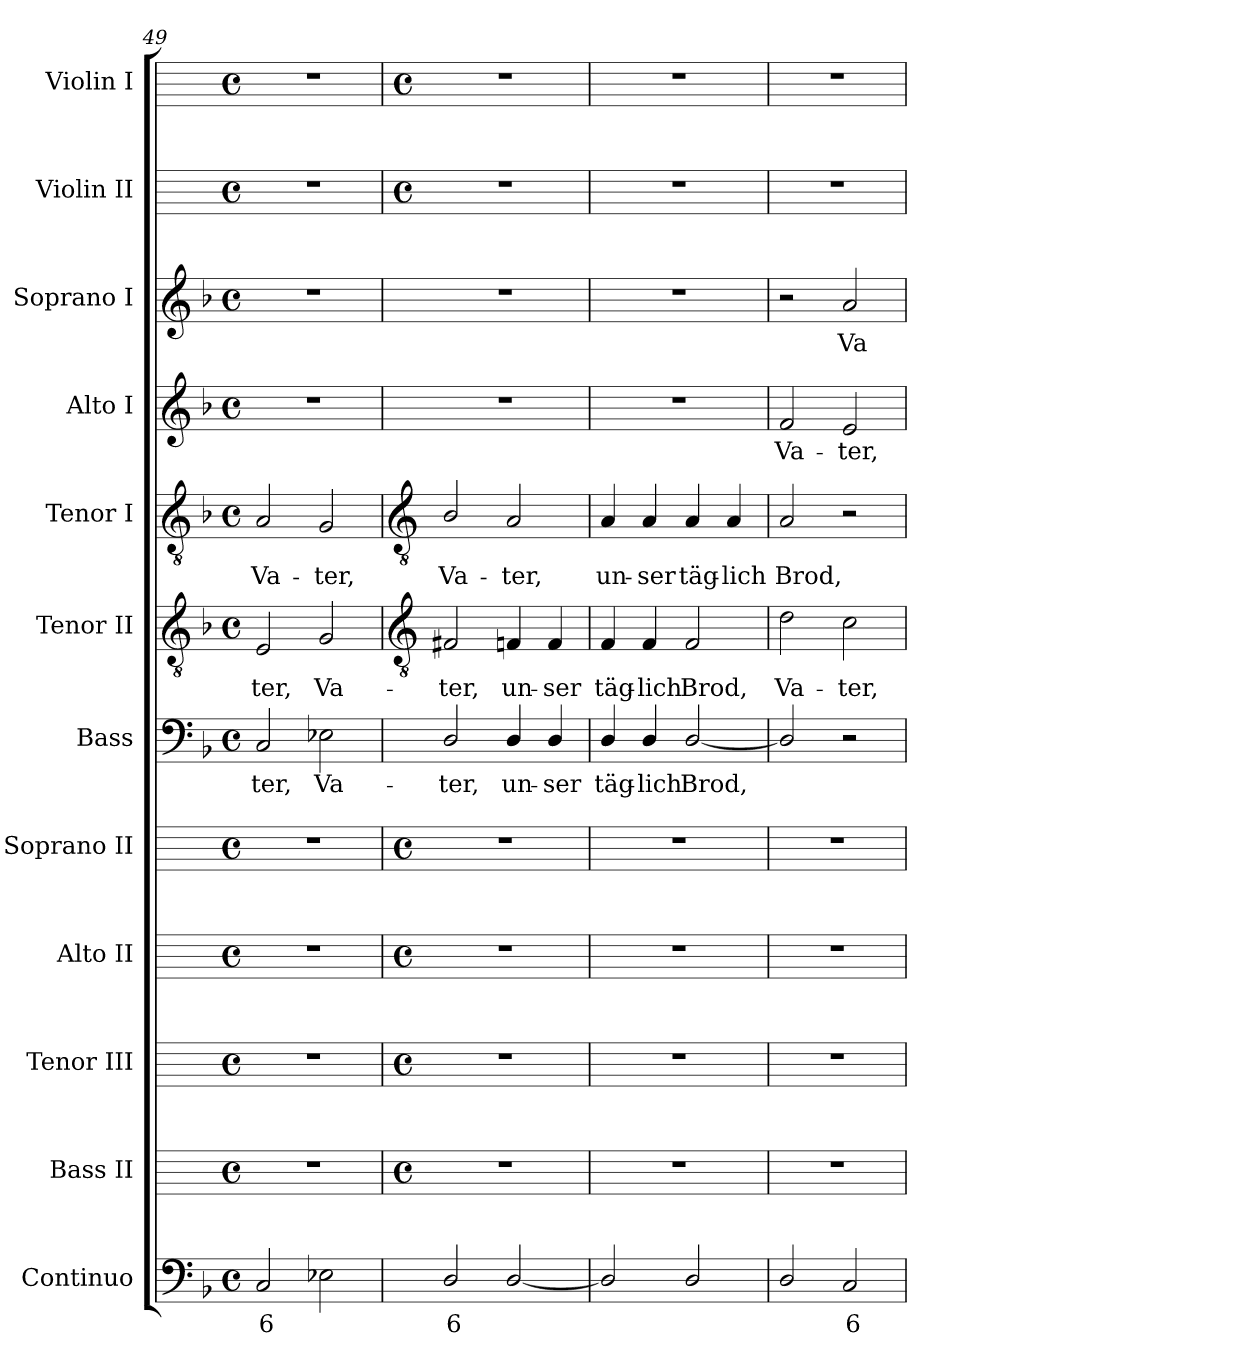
**kern	**text	**kern	**kern	**kern	**kern	**kern	**text	**kern	**text	**kern	**text	**kern	**text	**kern	**text	**kern	**kern
*part12	*part12	*part11	*part10	*part9	*part8	*part7	*part7	*part6	*part6	*part5	*part5	*part4	*part4	*part3	*part3	*part2	*part1
*staff12	*staff12	*staff11	*staff10	*staff9	*staff8	*staff7	*staff7	*staff6	*staff6	*staff5	*staff5	*staff4	*staff4	*staff3	*staff3	*staff2	*staff1
*I"Continuo	*	*I"Bass II	*I"Tenor III	*I"Alto II	*I"Soprano II	*I"Bass	*	*I"Tenor II	*	*I"Tenor I	*	*I"Alto I	*	*I"Soprano I	*	*I"Violin II	*I"Violin I
*	*	*I'B II	*I'T III	*I'A II	*I'S II	*I'B	*	*I'T II	*	*I'T I	*	*I'A I	*	*I'S I	*	*I'Vn II	*I'Vn I
*clefF4	*	*	*	*	*	*clefF4	*	*clefGv2	*	*clefGv2	*	*clefG2	*	*clefG2	*	*	*
*	*	*ITrd4c7	*ITrd4c7	*ITrd4c7	*ITrd4c7	*	*	*	*	*	*	*	*	*	*	*	*
*k[b-]	*	*	*	*	*	*k[b-]	*	*k[b-]	*	*k[b-]	*	*k[b-]	*	*k[b-]	*	*	*
*F:	*	*	*	*	*	*F:	*	*F:	*	*F:	*	*F:	*	*F:	*	*	*
*M4/4	*	*M4/4	*M4/4	*M4/4	*M4/4	*M4/4	*	*M4/4	*	*M4/4	*	*M4/4	*	*M4/4	*	*M4/4	*M4/4
*met(c)	*	*met(c)	*met(c)	*met(c)	*met(c)	*met(c)	*	*met(c)	*	*met(c)	*	*met(c)	*	*met(c)	*	*met(c)	*met(c)
=49	=49	=49	=49	=49	=49	=49	=49	=49	=49	=49	=49	=49	=49	=49	=49	=49	=49
!	!LO:LY:b	!	!	!	!	!	!LO:LY:b	!	!LO:LY:b	!	!LO:LY:b	!	!	!	!	!	!
2C	6	1r	1r	1r	1r	2C	-ter,	2E	-ter,	2A	Va-	1r	.	1r	.	1r	1r
!	!	!	!	!	!	!	!LO:LY:b	!	!LO:LY:b	!	!LO:LY:b	!	!	!	!	!	!
2E-X	.	.	.	.	.	2E-X	Va-	2G	Va-	2G	-ter,	.	.	.	.	.	.
!!LO:LB:g=z
=50	=50	=50	=50	=50	=50	=50	=50	=50	=50	=50	=50	=50	=50	=50	=50	=50	=50
*	*	*	*	*	*	*	*	*clefGv2	*	*clefGv2	*	*	*	*	*	*	*
*	*	*M4/4	*M4/4	*M4/4	*M4/4	*	*	*	*	*	*	*	*	*	*	*M4/4	*M4/4
*	*	*met(c)	*met(c)	*met(c)	*met(c)	*	*	*	*	*	*	*	*	*	*	*met(c)	*met(c)
!	!LO:LY:b	!	!	!	!	!	!LO:LY:b	!	!LO:LY:b	!	!LO:LY:b	!	!	!	!	!	!
2D/	6	1r	1r	1r	1r	2D/	-ter,	2F#X	-ter,	2B-/	Va-	1r	.	1r	.	1r	1r
!	!	!	!	!	!	!	!LO:LY:b	!	!LO:LY:b	!	!LO:LY:b	!	!	!	!	!	!
[2D/	.	.	.	.	.	4D/	un-	4Fn	un-	2A	-ter,	.	.	.	.	.	.
!	!	!	!	!	!	!	!LO:LY:b	!	!LO:LY:b	!	!	!	!	!	!	!	!
.	.	.	.	.	.	4D/	-ser	4F	-ser	.	.	.	.	.	.	.	.
=51	=51	=51	=51	=51	=51	=51	=51	=51	=51	=51	=51	=51	=51	=51	=51	=51	=51
!	!	!	!	!	!	!	!LO:LY:b	!	!LO:LY:b	!	!LO:LY:b	!	!	!	!	!	!
2D/]	.	1r	1r	1r	1r	4D/	täg-	4F	täg-	4A	un-	1r	.	1r	.	1r	1r
!	!	!	!	!	!	!	!LO:LY:b	!	!LO:LY:b	!	!LO:LY:b	!	!	!	!	!	!
.	.	.	.	.	.	4D/	-lich	4F	-lich	4A	-ser	.	.	.	.	.	.
!	!	!	!	!	!	!	!LO:LY:b	!	!LO:LY:b	!	!LO:LY:b	!	!	!	!	!	!
2D/	.	.	.	.	.	[2D/	Brod,	2F	Brod,	4A	täg-	.	.	.	.	.	.
!	!	!	!	!	!	!	!	!	!	!	!LO:LY:b	!	!	!	!	!	!
.	.	.	.	.	.	.	.	.	.	4A	-lich	.	.	.	.	.	.
=52	=52	=52	=52	=52	=52	=52	=52	=52	=52	=52	=52	=52	=52	=52	=52	=52	=52
!	!	!	!	!	!	!	!	!	!LO:LY:b	!	!LO:LY:b	!	!LO:LY:b	!	!	!	!
2D/	.	1r	1r	1r	1r	2D/]	.	2d	Va-	2A	Brod,	2f	Va-	2r	.	1r	1r
!	!LO:LY:b	!	!	!	!	!	!	!	!LO:LY:b	!	!	!	!LO:LY:b	!	!LO:LY:b	!	!
2C	6	.	.	.	.	2r	.	2c	-ter,	2r	.	2e	-ter,	2a	Va-	.	.
=	=	=	=	=	=	=	=	=	=	=	=	=	=	=	=	=	=
*-	*-	*-	*-	*-	*-	*-	*-	*-	*-	*-	*-	*-	*-	*-	*-	*-	*-
